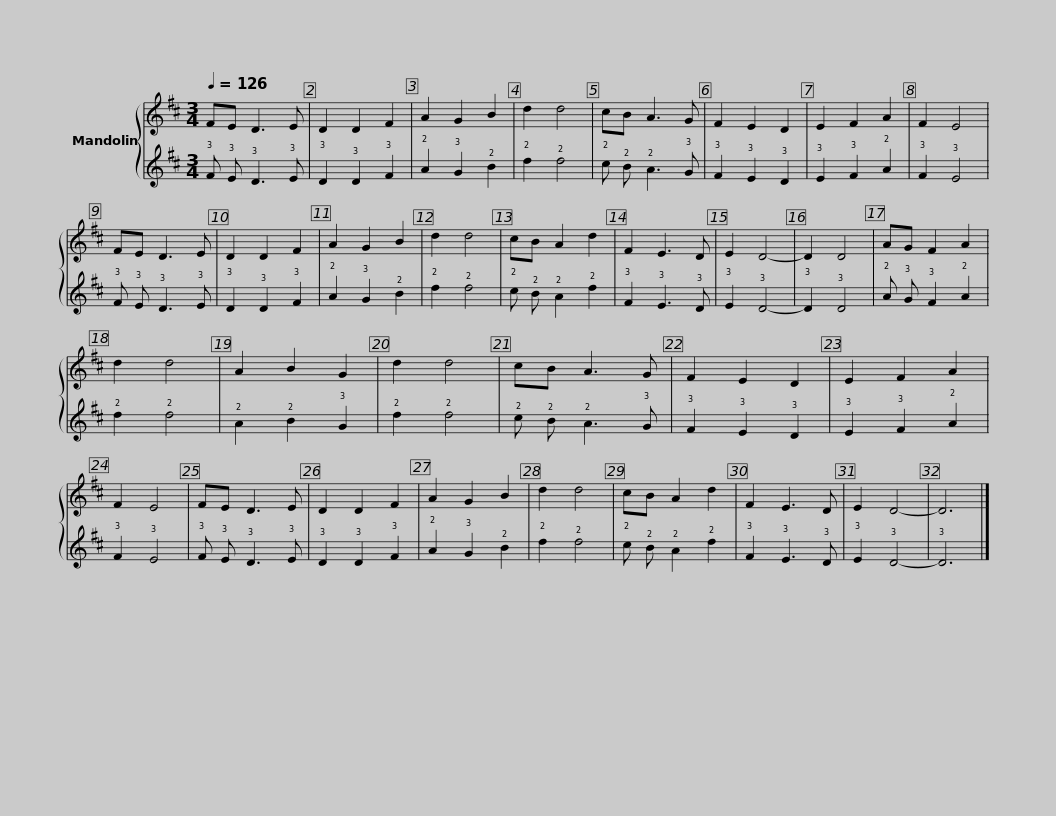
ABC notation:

X:1
%%score { 1 | 2 }
L:1/8
Q:1/4=126
M:3/4
I:linebreak $
K:D
V:1 treble
V:2 tab stafflines=4 strings="G3,D4,A4,E5 nostems "
V:1
 FE D3 E | D2 D2 F2 | A2 G2 B2 | d2 d4 | cB A3 G | %5
 F2 E2 D2 | E2 F2 A2 | F2 E4 |$ FE D3 E | D2 D2 F2 | %10
 A2 G2 B2 | d2 d4 | cB A2 d2 | F2 E3 D | E2 D4- | %15
 D2 D4 |$ AG F2 A2 | d2 d4 | A2 B2 G2 | d2 d4 | %20
 cB A3 G | F2 E2 D2 | E2 F2 A2 | F2 E4 |$ FE D3 E | %25
 D2 D2 F2 | A2 G2 B2 | d2 d4 | cB A2 d2 | F2 E3 D | %30
 E2 D4- | D6 |] %32
V:2
 !3!F !3!E !3!D3 !3!E | !3!D2 !3!D2 !3!F2 | !2!A2 !3!G2 !2!B2 | !2!d2 !2!d4 | !2!c !2!B !2!A3 !3!G | %5
 !3!F2 !3!E2 !3!D2 | !3!E2 !3!F2 !2!A2 | !3!F2 !3!E4 |$ !3!F !3!E !3!D3 !3!E | !3!D2 !3!D2 !3!F2 | %10
 !2!A2 !3!G2 !2!B2 | !2!d2 !2!d4 | !2!c !2!B !2!A2 !2!d2 | !3!F2 !3!E3 !3!D | !3!E2 !3!D4- | %15
 !3!D2 !3!D4 |$ !2!A !3!G !3!F2 !2!A2 | !2!d2 !2!d4 | !2!A2 !2!B2 !3!G2 | !2!d2 !2!d4 | %20
 !2!c !2!B !2!A3 !3!G | !3!F2 !3!E2 !3!D2 | !3!E2 !3!F2 !2!A2 | !3!F2 !3!E4 |$ !3!F !3!E !3!D3 !3!E | %25
 !3!D2 !3!D2 !3!F2 | !2!A2 !3!G2 !2!B2 | !2!d2 !2!d4 | !2!c !2!B !2!A2 !2!d2 | !3!F2 !3!E3 !3!D | %30
 !3!E2 !3!D4- | !3!D6 |] %32
